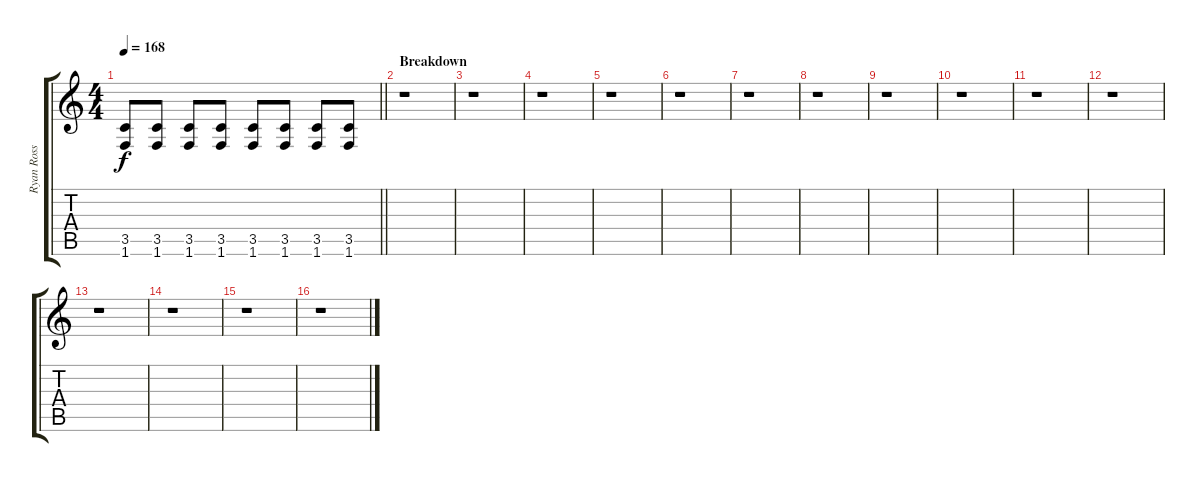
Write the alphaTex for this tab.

\track ("Ryan Ross" "Ryan Ross") {instrument overdrivenguitar}
\staff {score tabs}
\tuning (E4 B3 G3 D3 A2 E2) {hide}
\ts (4 4)
\tempo 168
\clef g2
\barLineRight lightlight
\ks c
(3.5 1.6).8{dy f} (3.5 1.6).8 (3.5 1.6).8 (3.5 1.6).8 (3.5 1.6).8 (3.5 1.6).8 (3.5 1.6).8 (3.5 1.6).8 |
\section ("" "Breakdown")
r.1 |
r.1 |
r.1 |
r.1 |
r.1 |
r.1 |
r.1 |
r.1 |
r.1 |
r.1 |
r.1 |
r.1 |
r.1 |
r.1 |
r.1
